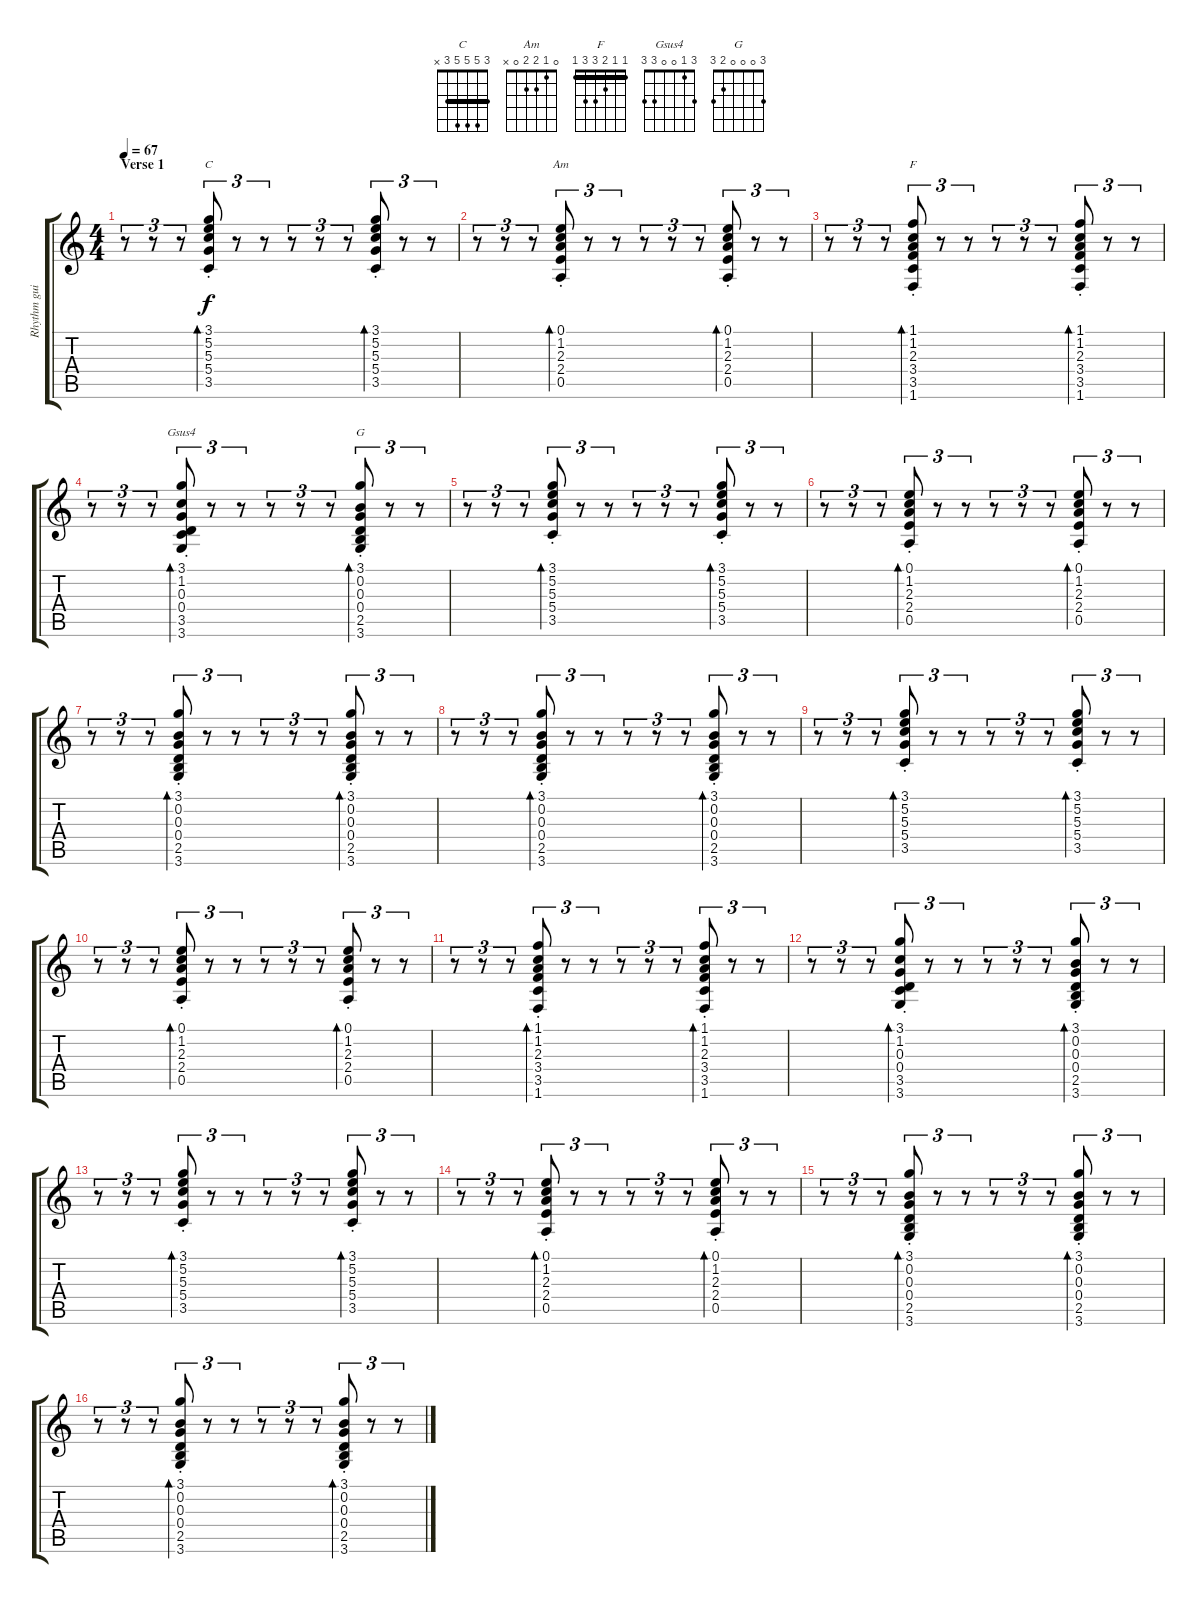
\track ("Rhythm guitar" "Rhythm gui") {instrument electricguitarjazz}
\staff {score tabs}
\tuning (E4 B3 G3 D3 A2 E2) {hide}
\chord ("C" 3 5 5 5 3 x) {barre 3}
\chord ("Am" 0 1 2 2 0 x)
\chord ("F" 1 1 2 3 3 1) {barre 1}
\chord ("Gsus4" 3 1 0 0 3 3)
\chord ("G" 3 0 0 0 2 3)
\ts (4 4)
\section ("" "Verse 1")
\tempo 67
\clef g2
\ks c
r.8{tu (3 2) dy f instrument electricguitarjazz} r.8{tu (3 2)} r.8{tu (3 2)} (3.1{st} 5.2{st} 5.3{st} 5.4{st} 3.5{st}).8{tu (3 2) bd 30 ch "C"} r.8{tu (3 2)} r.8{tu (3 2)} r.8{tu (3 2)} r.8{tu (3 2)} r.8{tu (3 2)} (3.1{st} 5.2{st} 5.3{st} 5.4{st} 3.5{st}).8{tu (3 2) bd 30} r.8{tu (3 2)} r.8{tu (3 2)} |
r.8{tu (3 2)} r.8{tu (3 2)} r.8{tu (3 2)} (0.1{st} 1.2{st} 2.3{st} 2.4{st} 0.5{st}).8{tu (3 2) bd 30 ch "Am"} r.8{tu (3 2)} r.8{tu (3 2)} r.8{tu (3 2)} r.8{tu (3 2)} r.8{tu (3 2)} (0.1{st} 1.2{st} 2.3{st} 2.4{st} 0.5{st}).8{tu (3 2) bd 30} r.8{tu (3 2)} r.8{tu (3 2)} |
r.8{tu (3 2)} r.8{tu (3 2)} r.8{tu (3 2)} (1.1{st} 1.2{st} 2.3{st} 3.4{st} 3.5{st} 1.6{st}).8{tu (3 2) bd 30 ch "F"} r.8{tu (3 2)} r.8{tu (3 2)} r.8{tu (3 2)} r.8{tu (3 2)} r.8{tu (3 2)} (1.1{st} 1.2{st} 2.3{st} 3.4{st} 3.5{st} 1.6{st}).8{tu (3 2) bd 30} r.8{tu (3 2)} r.8{tu (3 2)} |
r.8{tu (3 2)} r.8{tu (3 2)} r.8{tu (3 2)} (3.1{st} 1.2{st} 0.3{st} 0.4{st} 3.5{st} 3.6{st}).8{tu (3 2) bd 30 ch "Gsus4"} r.8{tu (3 2)} r.8{tu (3 2)} r.8{tu (3 2)} r.8{tu (3 2)} r.8{tu (3 2)} (3.1{st} 0.2{st} 0.3{st} 0.4{st} 2.5{st} 3.6{st}).8{tu (3 2) bd 30 ch "G"} r.8{tu (3 2)} r.8{tu (3 2)} |
r.8{tu (3 2)} r.8{tu (3 2)} r.8{tu (3 2)} (3.1{st} 5.2{st} 5.3{st} 5.4{st} 3.5{st}).8{tu (3 2) bd 30} r.8{tu (3 2)} r.8{tu (3 2)} r.8{tu (3 2)} r.8{tu (3 2)} r.8{tu (3 2)} (3.1{st} 5.2{st} 5.3{st} 5.4{st} 3.5{st}).8{tu (3 2) bd 30} r.8{tu (3 2)} r.8{tu (3 2)} |
r.8{tu (3 2)} r.8{tu (3 2)} r.8{tu (3 2)} (0.1{st} 1.2{st} 2.3{st} 2.4{st} 0.5{st}).8{tu (3 2) bd 30} r.8{tu (3 2)} r.8{tu (3 2)} r.8{tu (3 2)} r.8{tu (3 2)} r.8{tu (3 2)} (0.1{st} 1.2{st} 2.3{st} 2.4{st} 0.5{st}).8{tu (3 2) bd 30} r.8{tu (3 2)} r.8{tu (3 2)} |
r.8{tu (3 2)} r.8{tu (3 2)} r.8{tu (3 2)} (3.1{st} 0.2{st} 0.3{st} 0.4{st} 2.5{st} 3.6{st}).8{tu (3 2) bd 30} r.8{tu (3 2)} r.8{tu (3 2)} r.8{tu (3 2)} r.8{tu (3 2)} r.8{tu (3 2)} (3.1{st} 0.2{st} 0.3{st} 0.4{st} 2.5{st} 3.6{st}).8{tu (3 2) bd 30} r.8{tu (3 2)} r.8{tu (3 2)} |
r.8{tu (3 2)} r.8{tu (3 2)} r.8{tu (3 2)} (3.1{st} 0.2{st} 0.3{st} 0.4{st} 2.5{st} 3.6{st}).8{tu (3 2) bd 30} r.8{tu (3 2)} r.8{tu (3 2)} r.8{tu (3 2)} r.8{tu (3 2)} r.8{tu (3 2)} (3.1{st} 0.2{st} 0.3{st} 0.4{st} 2.5{st} 3.6{st}).8{tu (3 2) bd 30} r.8{tu (3 2)} r.8{tu (3 2)} |
r.8{tu (3 2)} r.8{tu (3 2)} r.8{tu (3 2)} (3.1{st} 5.2{st} 5.3{st} 5.4{st} 3.5{st}).8{tu (3 2) bd 30} r.8{tu (3 2)} r.8{tu (3 2)} r.8{tu (3 2)} r.8{tu (3 2)} r.8{tu (3 2)} (3.1{st} 5.2{st} 5.3{st} 5.4{st} 3.5{st}).8{tu (3 2) bd 30} r.8{tu (3 2)} r.8{tu (3 2)} |
r.8{tu (3 2)} r.8{tu (3 2)} r.8{tu (3 2)} (0.1{st} 1.2{st} 2.3{st} 2.4{st} 0.5{st}).8{tu (3 2) bd 30} r.8{tu (3 2)} r.8{tu (3 2)} r.8{tu (3 2)} r.8{tu (3 2)} r.8{tu (3 2)} (0.1{st} 1.2{st} 2.3{st} 2.4{st} 0.5{st}).8{tu (3 2) bd 30} r.8{tu (3 2)} r.8{tu (3 2)} |
r.8{tu (3 2)} r.8{tu (3 2)} r.8{tu (3 2)} (1.1{st} 1.2{st} 2.3{st} 3.4{st} 3.5{st} 1.6{st}).8{tu (3 2) bd 30} r.8{tu (3 2)} r.8{tu (3 2)} r.8{tu (3 2)} r.8{tu (3 2)} r.8{tu (3 2)} (1.1{st} 1.2{st} 2.3{st} 3.4{st} 3.5{st} 1.6{st}).8{tu (3 2) bd 30} r.8{tu (3 2)} r.8{tu (3 2)} |
r.8{tu (3 2)} r.8{tu (3 2)} r.8{tu (3 2)} (3.1{st} 1.2{st} 0.3{st} 0.4{st} 3.5{st} 3.6{st}).8{tu (3 2) bd 30} r.8{tu (3 2)} r.8{tu (3 2)} r.8{tu (3 2)} r.8{tu (3 2)} r.8{tu (3 2)} (3.1{st} 0.2{st} 0.3{st} 0.4{st} 2.5{st} 3.6{st}).8{tu (3 2) bd 30} r.8{tu (3 2)} r.8{tu (3 2)} |
r.8{tu (3 2)} r.8{tu (3 2)} r.8{tu (3 2)} (3.1{st} 5.2{st} 5.3{st} 5.4{st} 3.5{st}).8{tu (3 2) bd 30} r.8{tu (3 2)} r.8{tu (3 2)} r.8{tu (3 2)} r.8{tu (3 2)} r.8{tu (3 2)} (3.1{st} 5.2{st} 5.3{st} 5.4{st} 3.5{st}).8{tu (3 2) bd 30} r.8{tu (3 2)} r.8{tu (3 2)} |
r.8{tu (3 2)} r.8{tu (3 2)} r.8{tu (3 2)} (0.1{st} 1.2{st} 2.3{st} 2.4{st} 0.5{st}).8{tu (3 2) bd 30} r.8{tu (3 2)} r.8{tu (3 2)} r.8{tu (3 2)} r.8{tu (3 2)} r.8{tu (3 2)} (0.1{st} 1.2{st} 2.3{st} 2.4{st} 0.5{st}).8{tu (3 2) bd 30} r.8{tu (3 2)} r.8{tu (3 2)} |
r.8{tu (3 2)} r.8{tu (3 2)} r.8{tu (3 2)} (3.1{st} 0.2{st} 0.3{st} 0.4{st} 2.5{st} 3.6{st}).8{tu (3 2) bd 30} r.8{tu (3 2)} r.8{tu (3 2)} r.8{tu (3 2)} r.8{tu (3 2)} r.8{tu (3 2)} (3.1{st} 0.2{st} 0.3{st} 0.4{st} 2.5{st} 3.6{st}).8{tu (3 2) bd 30} r.8{tu (3 2)} r.8{tu (3 2)} |
r.8{tu (3 2)} r.8{tu (3 2)} r.8{tu (3 2)} (3.1{st} 0.2{st} 0.3{st} 0.4{st} 2.5{st} 3.6{st}).8{tu (3 2) bd 30} r.8{tu (3 2)} r.8{tu (3 2)} r.8{tu (3 2)} r.8{tu (3 2)} r.8{tu (3 2)} (3.1{st} 0.2{st} 0.3{st} 0.4{st} 2.5{st} 3.6{st}).8{tu (3 2) bd 30} r.8{tu (3 2)} r.8{tu (3 2)}
